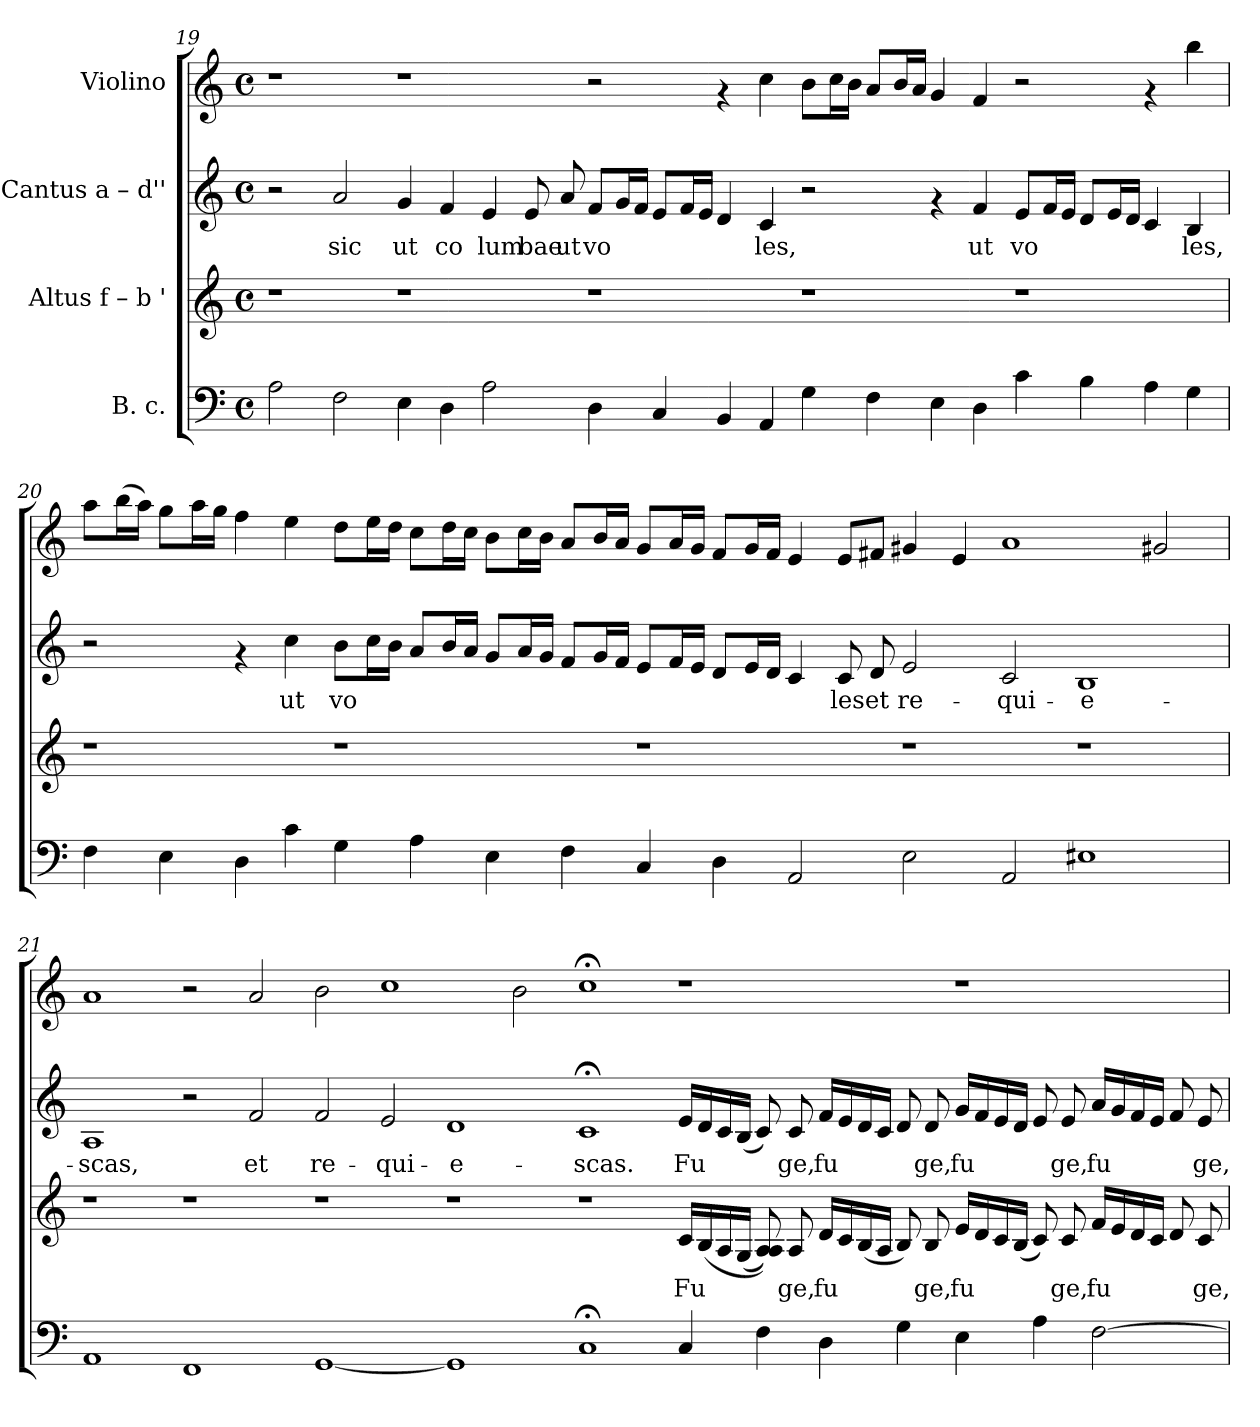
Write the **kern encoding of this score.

**kern	**kern	**text	**kern	**text	**kern
*part4	*part3	*part3	*part2	*part2	*part1
*staff4	*staff3	*staff3	*staff2	*staff2	*staff1
*I"B. c.	*I"Altus  f – b '	*	*I"Cantus  a – d''	*	*I"Violino
!!LO:LB:g=z
*clefF4	*clefG2	*	*clefG2	*	*clefG2
*k[]	*k[]	*	*k[]	*	*k[]
*C:	*C:	*	*C:	*	*C:
*M4/4	*M4/4	*	*M4/4	*	*M4/4
*met(c)	*met(c)	*	*met(c)	*	*met(c)
=19	=19	=19	=19	=19	=19
2A\	1r	.	2r	.	1r
!	!	!	!	!LO:LY:b:rj	!
2F\	.	.	2a/	sic	.
!	!	!	!	!LO:LY:b:rj	!
4E\	1r	.	4g/	ut	1r
!	!	!	!	!LO:LY:b:rj	!
4D\	.	.	4f/	co	.
!	!	!	!	!LO:LY:b:rj	!
2A\	.	.	4e/	lum	.
!	!	!	!	!LO:LY:b:rj	!
.	.	.	8e/	bae	.
!	!	!	!	!LO:LY:b:rj	!
.	.	.	8a/	ut	.
!	!	!	!	!LO:LY:b:rj	!
4D\	1r	.	8f/L	vo	2r
!	!	!	!	!LO:LY:b:rj	!
.	.	.	16g/	.	.
!	!	!	!	!LO:LY:b:rj	!
.	.	.	16f/J	.	.
!	!	!	!	!LO:LY:b:rj	!
4C/	.	.	8e/L	.	.
!	!	!	!	!LO:LY:b:rj	!
.	.	.	16f/	.	.
!	!	!	!	!LO:LY:b:rj	!
.	.	.	16e/J	.	.
!	!	!	!	!LO:LY:b:rj	!
4BB/	.	.	4d/	.	4rf
!	!	!	!	!LO:LY:b:rj	!
4AA/	.	.	4c/	les,	4cc\
4G\	1r	.	2r	.	8b\L
.	.	.	.	.	16cc\
.	.	.	.	.	16b\J
4F\	.	.	.	.	8a/L
.	.	.	.	.	16b/
.	.	.	.	.	16a/J
4E\	.	.	4rf	.	4g/
!	!	!	!	!LO:LY:b:rj	!
4D\	.	.	4f/	ut	4f/
!	!	!	!	!LO:LY:b:rj	!
4c\	1r	.	8e/L	vo	2r
!	!	!	!	!LO:LY:b:rj	!
.	.	.	16f/	.	.
!	!	!	!	!LO:LY:b:rj	!
.	.	.	16e/J	.	.
!	!	!	!	!LO:LY:b:rj	!
4B\	.	.	8d/L	.	.
!	!	!	!	!LO:LY:b:rj	!
.	.	.	16e/	.	.
!	!	!	!	!LO:LY:b:rj	!
.	.	.	16d/J	.	.
!	!	!	!	!LO:LY:b:rj	!
4A\	.	.	4c/	.	4rf
!	!	!	!	!LO:LY:b:rj	!
4G\	.	.	4B/	les,	4bb\
!!LO:PB:g=z
=20	=20	=20	=20	=20	=20
4F\	1r	.	2r	.	8aa\L
.	.	.	.	.	(<16bb\
.	.	.	.	.	16aa\J)
4E\	.	.	.	.	8gg\L
.	.	.	.	.	16aa\
.	.	.	.	.	16gg\J
4D\	.	.	4rf	.	4ff\
!	!	!	!	!LO:LY:b:rj	!
4c\	.	.	4cc\	ut	4ee\
!	!	!	!	!LO:LY:b:rj	!
4G\	1r	.	8b\L	vo-	8dd\L
!	!	!	!	!LO:LY:b:rj	!
.	.	.	16cc\	--	16ee\
!	!	!	!	!LO:LY:b:rj	!
.	.	.	16b\J	--	16dd\J
!	!	!	!	!LO:LY:b:rj	!
4A\	.	.	8a/L	--	8cc\L
!	!	!	!	!LO:LY:b:rj	!
.	.	.	16b/	--	16dd\
!	!	!	!	!LO:LY:b:rj	!
.	.	.	16a/J	--	16cc\J
!	!	!	!	!LO:LY:b:rj	!
4E\	.	.	8g/L	--	8b\L
!	!	!	!	!LO:LY:b:rj	!
.	.	.	16a/	--	16cc\
!	!	!	!	!LO:LY:b:rj	!
.	.	.	16g/J	--	16b\J
!	!	!	!	!LO:LY:b:rj	!
4F\	.	.	8f/L	--	8a/L
!	!	!	!	!LO:LY:b:rj	!
.	.	.	16g/	--	16b/
!	!	!	!	!LO:LY:b:rj	!
.	.	.	16f/J	--	16a/J
!	!	!	!	!LO:LY:b:rj	!
4C/	1r	.	8e/L	--	8g/L
!	!	!	!	!LO:LY:b:rj	!
.	.	.	16f/	--	16a/
!	!	!	!	!LO:LY:b:rj	!
.	.	.	16e/J	--	16g/J
!	!	!	!	!LO:LY:b:rj	!
4D\	.	.	8d/L	--	8f/L
!	!	!	!	!LO:LY:b:rj	!
.	.	.	16e/	--	16g/
!	!	!	!	!LO:LY:b:rj	!
.	.	.	16d/J	--	16f/J
!	!	!	!	!LO:LY:b:rj	!
2AA/	.	.	4c/	--	4e/
!	!	!	!	!LO:LY:b:rj	!
.	.	.	8c/	-les	8e/L
!	!	!	!	!LO:LY:b:rj	!
.	.	.	8d/	et	8f#/J
!	!	!	!	!LO:LY:b:rj	!
2E\	1r	.	2e/	re-	4g#X/
.	.	.	.	.	4e/
!	!	!	!	!LO:LY:b:rj	!
2AA/	.	.	2c/	-qui-	1a
!	!	!	!	!LO:LY:b:rj	!
1E#	1r	.	1B	-e-	.
.	.	.	.	.	2g#X/
!!LO:LB:g=z
=21	=21	=21	=21	=21	=21
!	!	!	!	!LO:LY:b:rj	!
1AA	1r	.	1A	-scas,	1a
1FF	1r	.	2r	.	2r
!	!	!	!	!LO:LY:b:rj	!
.	.	.	2f/	et	2a/
!	!	!	!	!LO:LY:b:rj	!
[<1GG	1r	.	2f/	re-	2b\
!	!	!	!	!LO:LY:b:rj	!
.	.	.	2e/	-qui-	1cc
!	!	!	!	!LO:LY:b:rj	!
1GG]	1r	.	1d	-e-	.
.	.	.	.	.	2b\
!	!	!	!	!LO:LY:b:rj	!
1C;<	1r	.	1c;<	-scas.	1cc;<
!	!	!LO:LY:b:rj	!	!LO:LY:b:rj	!
4C/	16c/L	Fu	16e/L	Fu-	1r
!	!	!LO:LY:b:rj	!	!LO:LY:b:rj	!
.	(>16B/	.	16d/	--	.
!	!	!LO:LY:b:rj	!	!LO:LY:b:rj	!
.	16A/	.	16c/	--	.
!	!	!LO:LY:b:rj	!	!LO:LY:b:rj	!
.	(>16G/J	.	(>16B/J	--	.
!	!	!LO:LY:b:rj	!	!LO:LY:b:rj	!
4F\	8A/ 8A/))	.	8c/)	--	.
!	!	!LO:LY:b:rj	!	!LO:LY:b:rj	!
.	8A/	ge,	8c/	-ge,	.
!	!	!LO:LY:b:rj	!	!LO:LY:b:rj	!
4D\	16d/L	fu	16f/L	fu-	.
!	!	!LO:LY:b:rj	!	!LO:LY:b:rj	!
.	16c/	.	16e/	--	.
!	!	!LO:LY:b:rj	!	!LO:LY:b:rj	!
.	(>16B/	.	16d/	--	.
!	!	!LO:LY:b:rj	!	!LO:LY:b:rj	!
.	16A/J	.	16c/J	--	.
!	!	!LO:LY:b:rj	!	!LO:LY:b:rj	!
4G\	8B/)	.	8d/	--	.
!	!	!LO:LY:b:rj	!	!LO:LY:b:rj	!
.	8B/	ge,	8d/	-ge,	.
!	!	!LO:LY:b:rj	!	!LO:LY:b:rj	!
4E\	16e/L	fu	16g/L	fu-	1r
!	!	!LO:LY:b:rj	!	!LO:LY:b:rj	!
.	16d/	.	16f/	--	.
!	!	!LO:LY:b:rj	!	!LO:LY:b:rj	!
.	16c/	.	16e/	--	.
!	!	!LO:LY:b:rj	!	!LO:LY:b:rj	!
.	(>16B/J	.	16d/J	--	.
!	!	!LO:LY:b:rj	!	!LO:LY:b:rj	!
4A\	8c/)	.	8e/	--	.
!	!	!LO:LY:b:rj	!	!LO:LY:b:rj	!
.	8c/	ge,	8e/	-ge,	.
!	!	!LO:LY:b:rj	!	!LO:LY:b:rj	!
[<2F\	16f/L	fu	16a/L	fu-	.
!	!	!LO:LY:b:rj	!	!LO:LY:b:rj	!
.	16e/	.	16g/	--	.
!	!	!LO:LY:b:rj	!	!LO:LY:b:rj	!
.	16d/	.	16f/	--	.
!	!	!LO:LY:b:rj	!	!LO:LY:b:rj	!
.	16c/J	.	16e/J	--	.
!	!	!LO:LY:b:rj	!	!LO:LY:b:rj	!
.	8d/	.	8f/	--	.
!	!	!LO:LY:b:rj	!	!LO:LY:b:rj	!
.	8c/	ge,	8e/	-ge,	.
=	=	=	=	=	=
*-	*-	*-	*-	*-	*-
